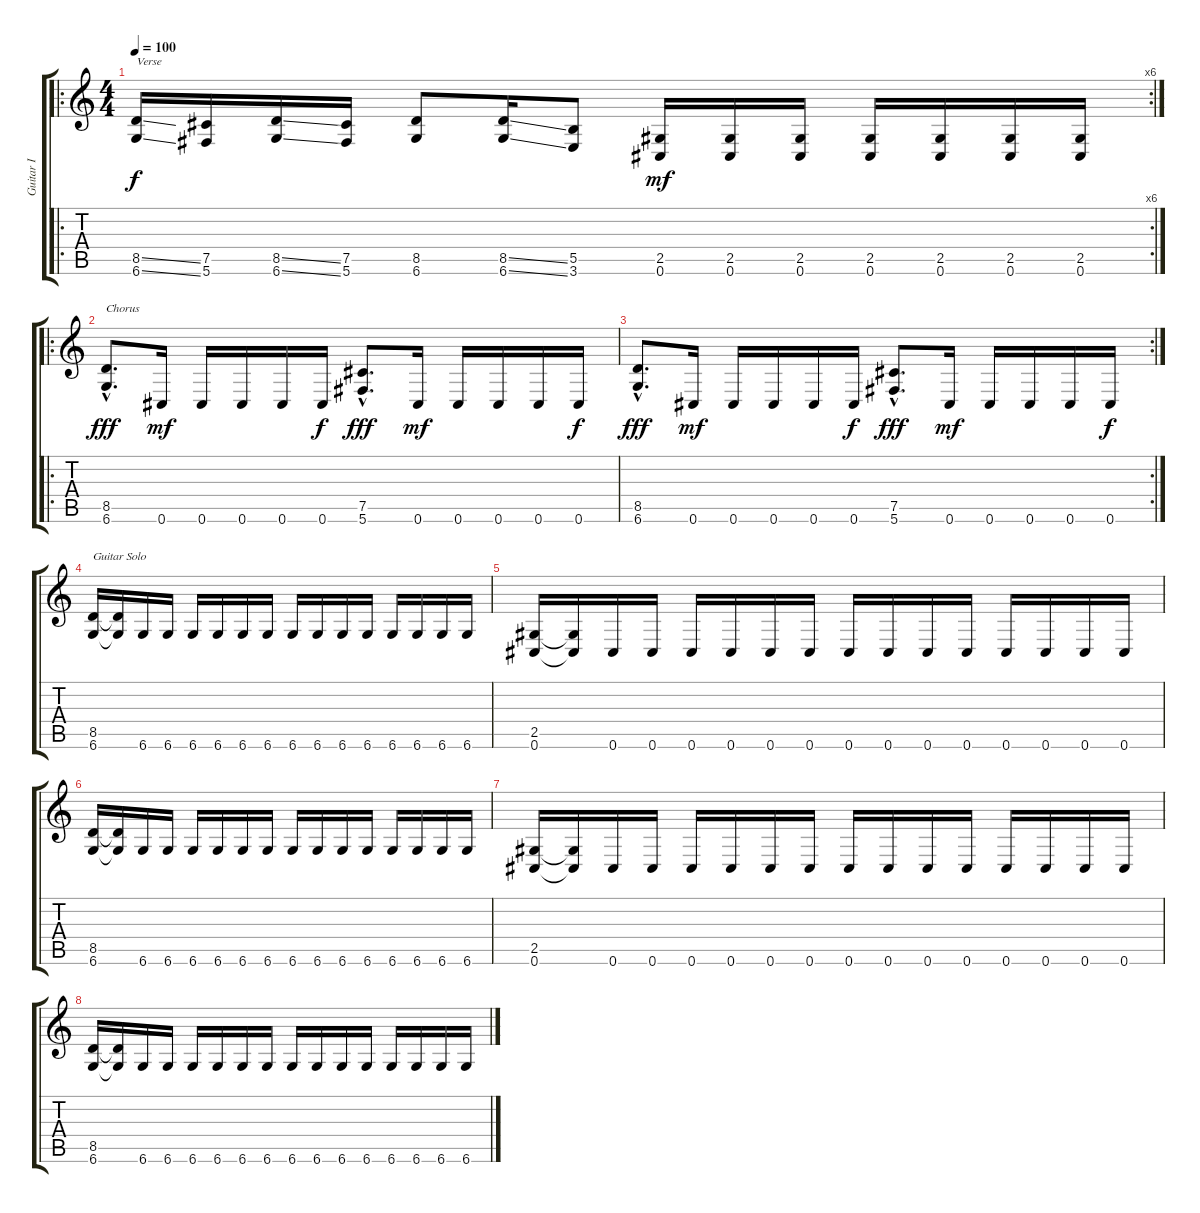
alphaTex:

\track ("Guitar I" "Guitar I") {instrument distortionguitar}
\staff {score tabs}
\tuning (Db4 Ab3 E3 B2 Gb2 Db2) {hide}
\ro
\rc 6
\ts (4 4)
\tempo 100
\clef g2
\ks c
(8.5{ss} 6.6{ss}).16{txt "Verse" dy f} (7.5 5.6).16 (8.5{ss} 6.6{ss}).16 (7.5 5.6).16 (8.5 6.6).8 (8.5{ss} 6.6{ss}).16 (5.5 3.6).8 (2.5 0.6).16{dy mf} (2.5 0.6).16 (2.5 0.6).16 (2.5 0.6).16 (2.5 0.6).16 (2.5 0.6).16 (2.5 0.6).16 |
\ro
(8.5{hac} 6.6{hac}).8{d txt "Chorus" dy fff} 0.6.16{dy mf} 0.6.16 0.6.16 0.6.16 0.6.16{dy f} (7.5{hac} 5.6{hac}).8{d dy fff} 0.6.16{dy mf} 0.6.16 0.6.16 0.6.16 0.6.16{dy f} |
\rc 2
(8.5{hac} 6.6{hac}).8{d dy fff} 0.6.16{dy mf} 0.6.16 0.6.16 0.6.16 0.6.16{dy f} (7.5{hac} 5.6{hac}).8{d dy fff} 0.6.16{dy mf} 0.6.16 0.6.16 0.6.16 0.6.16{dy f} |
(8.5 6.6).16{txt "Guitar Solo"} (8.5{t} 6.6{t}).16 6.6.16 6.6.16 6.6.16 6.6.16 6.6.16 6.6.16 6.6.16 6.6.16 6.6.16 6.6.16 6.6.16 6.6.16 6.6.16 6.6.16 |
(2.5 0.6).16 (2.5{t} 0.6{t}).16 0.6.16 0.6.16 0.6.16 0.6.16 0.6.16 0.6.16 0.6.16 0.6.16 0.6.16 0.6.16 0.6.16 0.6.16 0.6.16 0.6.16 |
(8.5 6.6).16 (8.5{t} 6.6{t}).16 6.6.16 6.6.16 6.6.16 6.6.16 6.6.16 6.6.16 6.6.16 6.6.16 6.6.16 6.6.16 6.6.16 6.6.16 6.6.16 6.6.16 |
(2.5 0.6).16 (2.5{t} 0.6{t}).16 0.6.16 0.6.16 0.6.16 0.6.16 0.6.16 0.6.16 0.6.16 0.6.16 0.6.16 0.6.16 0.6.16 0.6.16 0.6.16 0.6.16 |
(8.5 6.6).16 (8.5{t} 6.6{t}).16 6.6.16 6.6.16 6.6.16 6.6.16 6.6.16 6.6.16 6.6.16 6.6.16 6.6.16 6.6.16 6.6.16 6.6.16 6.6.16 6.6.16
